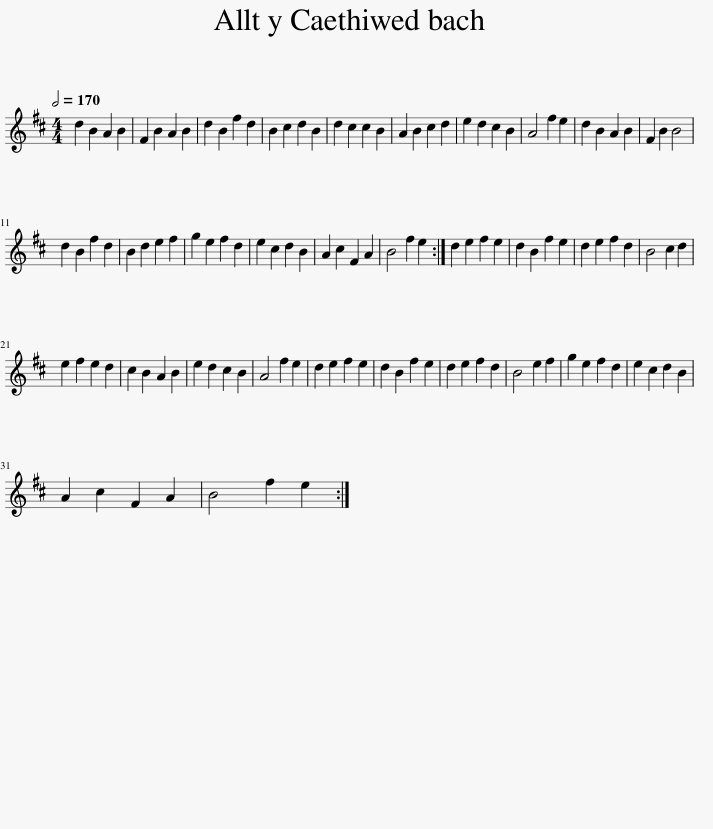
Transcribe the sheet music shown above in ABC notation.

X:1
L:1/8
Q:1/2=170
M:4/4
I:linebreak $
K:Bmin
V:1 treble
V:1
 d2 B2 A2 B2 | F2 B2 A2 B2 | d2 B2 f2 d2 | B2 c2 d2 B2 | d2 c2 c2 B2 | %5
 A2 B2 c2 d2 | e2 d2 c2 B2 | A4 f2 e2 | d2 B2 A2 B2 | F2 B2 B4 |$ %10
 d2 B2 f2 d2 | B2 d2 e2 f2 | g2 e2 f2 d2 | e2 c2 d2 B2 | A2 c2 F2 A2 | %15
 B4 f2 e2 :| d2 e2 f2 e2 | d2 B2 f2 e2 | d2 e2 f2 d2 | B4 c2 d2 |$ %20
 e2 f2 e2 d2 | c2 B2 A2 B2 | e2 d2 c2 B2 | A4 f2 e2 | d2 e2 f2 e2 | %25
 d2 B2 f2 e2 | d2 e2 f2 d2 | B4 e2 f2 | g2 e2 f2 d2 | e2 c2 d2 B2 |$ %30
 A2 c2 F2 A2 | B4 f2 e2 :| %32
